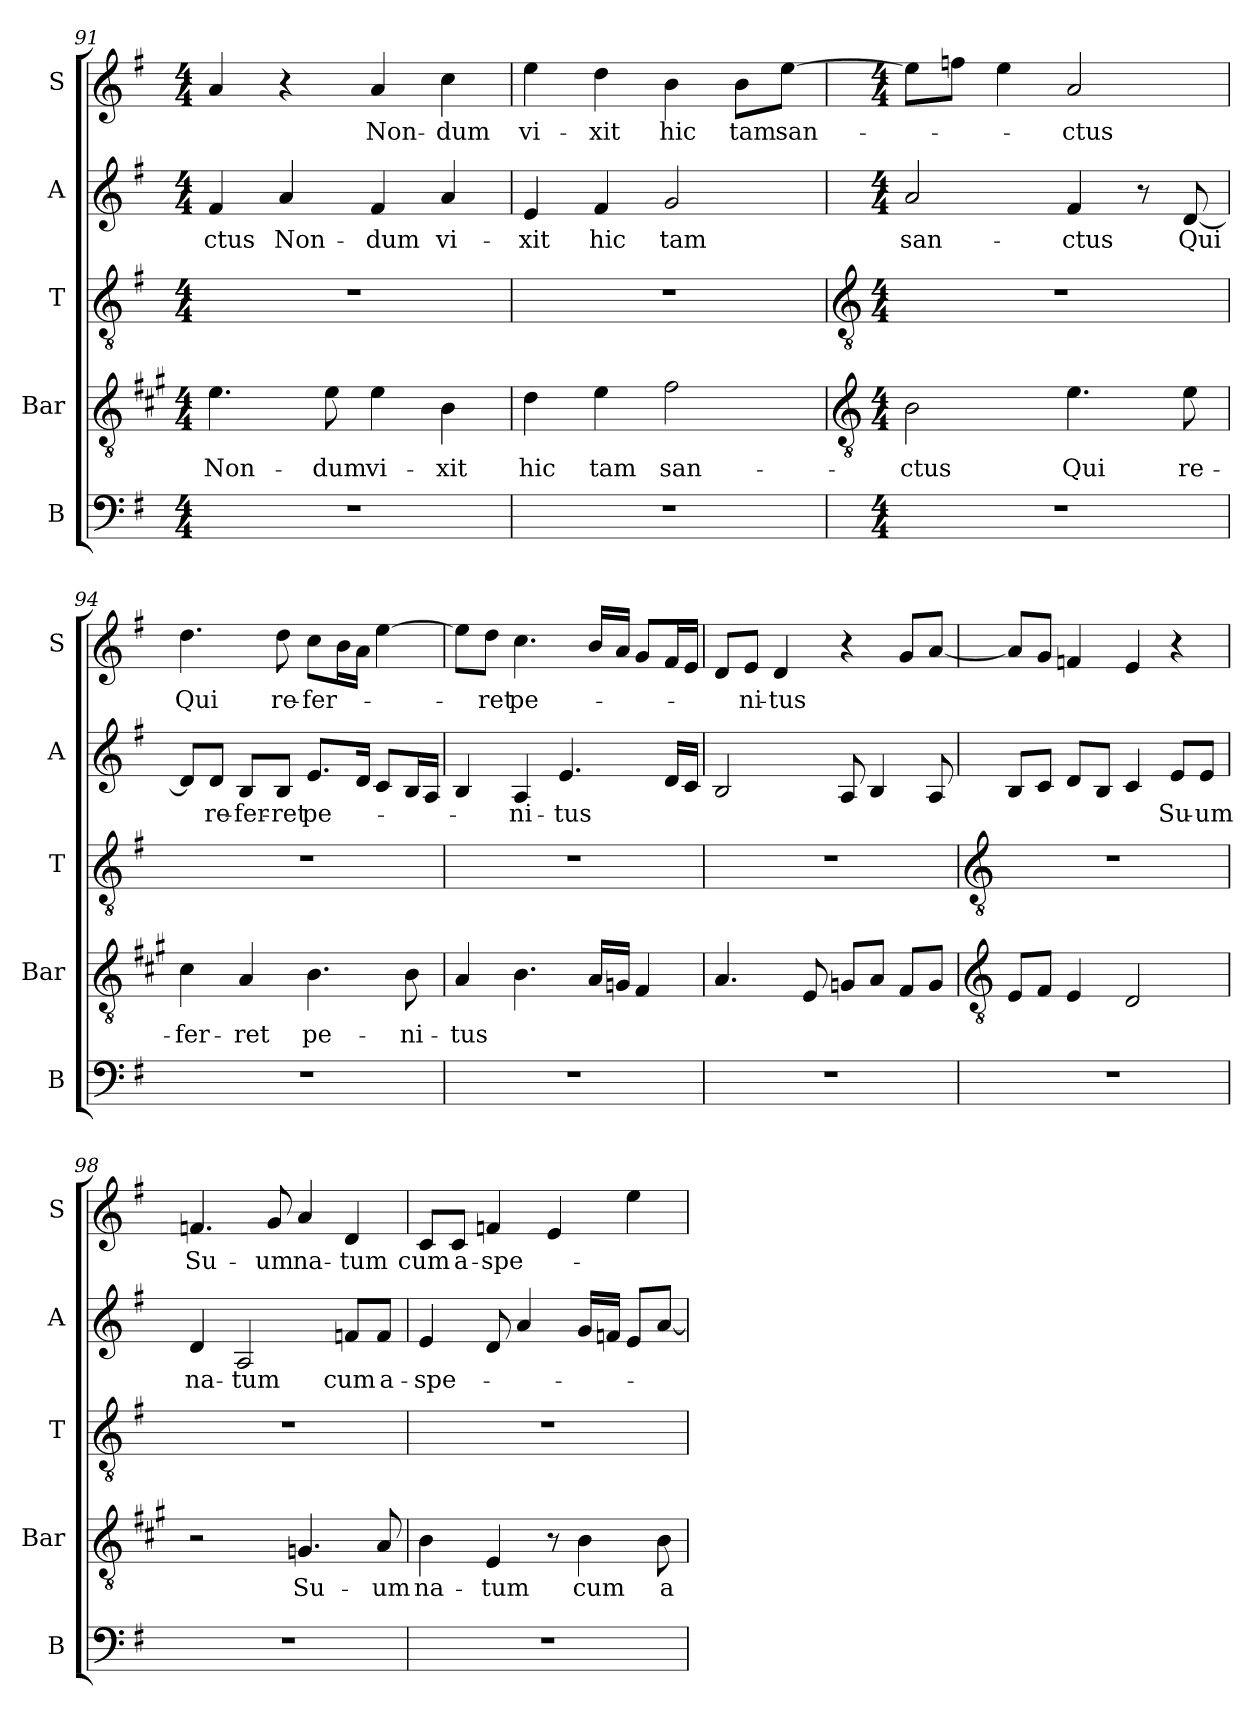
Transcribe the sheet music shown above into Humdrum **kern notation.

**kern	**kern	**text	**kern	**kern	**text	**kern	**text
*part5	*part4	*part4	*part3	*part2	*part2	*part1	*part1
*staff5	*staff4	*staff4	*staff3	*staff2	*staff2	*staff1	*staff1
*I"B	*I"Bar	*	*I"T	*I"A	*	*I"S	*
*I'B	*I'Bar	*	*I'T	*I'A	*	*I'S	*
*clefF4	*clefGv2	*	*clefGv2	*clefG2	*	*clefG2	*
*	*ITrd1c2	*	*	*	*	*	*
*k[f#]	*k[f#]	*	*k[f#]	*k[f#]	*	*k[f#]	*
*G:	*G:	*	*G:	*G:	*	*G:	*
*M4/4	*M4/4	*	*M4/4	*M4/4	*	*M4/4	*
=91	=91	=91	=91	=91	=91	=91	=91
!	!	!LO:LY:b	!	!	!LO:LY:b	!	!
1r	4.d	Non-	1r	4f#	-ctus	4a	.
!	!	!	!	!	!LO:LY:b	!	!
.	.	.	.	4a	Non-	4r	.
!	!	!LO:LY:b	!	!	!	!	!
.	8d	-dum	.	.	.	.	.
!	!	!LO:LY:b	!	!	!LO:LY:b	!	!LO:LY:b
.	4d	vi-	.	4f#	-dum	4a	Non-
!	!	!LO:LY:b	!	!	!LO:LY:b	!	!LO:LY:b
.	4A	-xit	.	4a	vi-	4cc	-dum
=92	=92	=92	=92	=92	=92	=92	=92
!	!	!LO:LY:b	!	!	!LO:LY:b	!	!LO:LY:b
1r	4c	hic	1r	4e	-xit	4ee	vi-
!	!	!LO:LY:b	!	!	!LO:LY:b	!	!LO:LY:b
.	4d	tam	.	4f#	hic	4dd	-xit
!	!	!LO:LY:b	!	!	!LO:LY:b	!	!LO:LY:b
.	2e	san-	.	2g	tam	4b	hic
!	!	!	!	!	!	!	!LO:LY:b
.	.	.	.	.	.	8bL	tam
!	!	!	!	!	!	!	!LO:LY:b
.	.	.	.	.	.	[8eeJ	san-
!!LO:LB:g=z
=93	=93	=93	=93	=93	=93	=93	=93
*	*clefGv2	*	*clefGv2	*	*	*	*
*M4/4	*M4/4	*	*M4/4	*M4/4	*	*M4/4	*
!	!	!LO:LY:b	!	!	!LO:LY:b	!	!
1r	2A	-ctus	1r	2a	san-	8eeL]	.
.	.	.	.	.	.	8ffnJ	.
.	.	.	.	.	.	4ee	.
!	!	!LO:LY:b	!	!	!LO:LY:b	!	!LO:LY:b
.	4.d	Qui	.	4f#	-ctus	2a	-ctus
.	.	.	.	8r	.	.	.
!	!	!LO:LY:b	!	!	!LO:LY:b	!	!
.	8d	re-	.	[8d	Qui	.	.
=94	=94	=94	=94	=94	=94	=94	=94
!	!	!LO:LY:b	!	!	!	!	!LO:LY:b
1r	4B	-fer-	1r	8dL]	.	4.dd	Qui
!	!	!	!	!	!LO:LY:b	!	!
.	.	.	.	8dJ	re-	.	.
!	!	!LO:LY:b	!	!	!LO:LY:b	!	!
.	4G	-ret	.	8BL	-fer-	.	.
!	!	!	!	!	!LO:LY:b	!	!LO:LY:b
.	.	.	.	8BJ	-ret	8dd	re-
!	!	!LO:LY:b	!	!	!LO:LY:b	!	!LO:LY:b
.	4.A	pe-	.	8.eL	pe-	8ccL	-fer-
.	.	.	.	.	.	16bL	.
.	.	.	.	16dJ	.	16aJJ	.
.	.	.	.	8cL	.	[4ee	.
!	!	!LO:LY:b	!	!	!	!	!
.	8A	-ni-	.	16BL	.	.	.
.	.	.	.	16AJJ	.	.	.
=95	=95	=95	=95	=95	=95	=95	=95
!	!	!LO:LY:b	!	!	!	!	!
1r	4G	-tus	1r	4B	.	8eeL]	.
!	!	!	!	!	!	!	!LO:LY:b
.	.	.	.	.	.	8ddJ	-ret
!	!	!	!	!	!LO:LY:b	!	!LO:LY:b
.	4.A	.	.	4A	-ni-	4.cc	pe-
!	!	!	!	!	!LO:LY:b	!	!
.	.	.	.	4.e	-tus	.	.
.	16GLL	.	.	.	.	16bLL	.
.	16FnJJ	.	.	.	.	16aJJ	.
.	4E	.	.	.	.	8gL	.
.	.	.	.	16dLL	.	16f#L	.
.	.	.	.	16cJJ	.	16eJJ	.
=96	=96	=96	=96	=96	=96	=96	=96
1r	4.G	.	1r	2B	.	8dL	.
!	!	!	!	!	!	!	!LO:LY:b
.	.	.	.	.	.	8eJ	-ni-
!	!	!	!	!	!	!	!LO:LY:b
.	.	.	.	.	.	4d	-tus
.	8D	.	.	.	.	.	.
.	8FnL	.	.	8A	.	4r	.
.	8GJ	.	.	4B	.	.	.
.	8EL	.	.	.	.	8gL	.
.	8FJ	.	.	8A	.	[8aJ	.
!!LO:LB:g=z
=97	=97	=97	=97	=97	=97	=97	=97
*	*clefGv2	*	*clefGv2	*	*	*	*
1r	8DL	.	1r	8BL	.	8aL]	.
.	8EJ	.	.	8cJ	.	8gJ	.
.	4D	.	.	8dL	.	4fn	.
.	.	.	.	8BJ	.	.	.
.	2C	.	.	4c	.	4e	.
!	!	!	!	!	!LO:LY:b	!	!
.	.	.	.	8eL	Su-	4r	.
!	!	!	!	!	!LO:LY:b	!	!
.	.	.	.	8eJ	-um	.	.
=98	=98	=98	=98	=98	=98	=98	=98
!	!	!	!	!	!LO:LY:b	!	!LO:LY:b
1r	2r	.	1r	4d	na-	4.fn	Su-
!	!	!	!	!	!LO:LY:b	!	!
.	.	.	.	2A	-tum	.	.
!	!	!	!	!	!	!	!LO:LY:b
.	.	.	.	.	.	8g	-um
!	!	!LO:LY:b	!	!	!	!	!LO:LY:b
.	4.Fn	Su-	.	.	.	4a	na-
!	!	!	!	!	!LO:LY:b	!	!LO:LY:b
.	.	.	.	8fnL	cum	4d	-tum
!	!	!LO:LY:b	!	!	!LO:LY:b	!	!
.	8G	-um	.	8fJ	a-	.	.
=99	=99	=99	=99	=99	=99	=99	=99
!	!	!LO:LY:b	!	!	!LO:LY:b	!	!LO:LY:b
1r	4A	na-	1r	4e	-spe-	8cL	cum
!	!	!	!	!	!	!	!LO:LY:b
.	.	.	.	.	.	8cJ	a-
!	!	!LO:LY:b	!	!	!	!	!LO:LY:b
.	4D	-tum	.	8d	.	4fn	-spe-
.	.	.	.	4a	.	.	.
.	8r	.	.	.	.	4e	.
!	!	!LO:LY:b	!	!	!	!	!
.	4A	cum	.	16gLL	.	.	.
.	.	.	.	16fnJJ	.	.	.
.	.	.	.	8eL	.	4ee	.
!	!	!LO:LY:b	!	!	!	!	!
.	8A	a-	.	[8aJ	.	.	.
=	=	=	=	=	=	=	=
*-	*-	*-	*-	*-	*-	*-	*-
